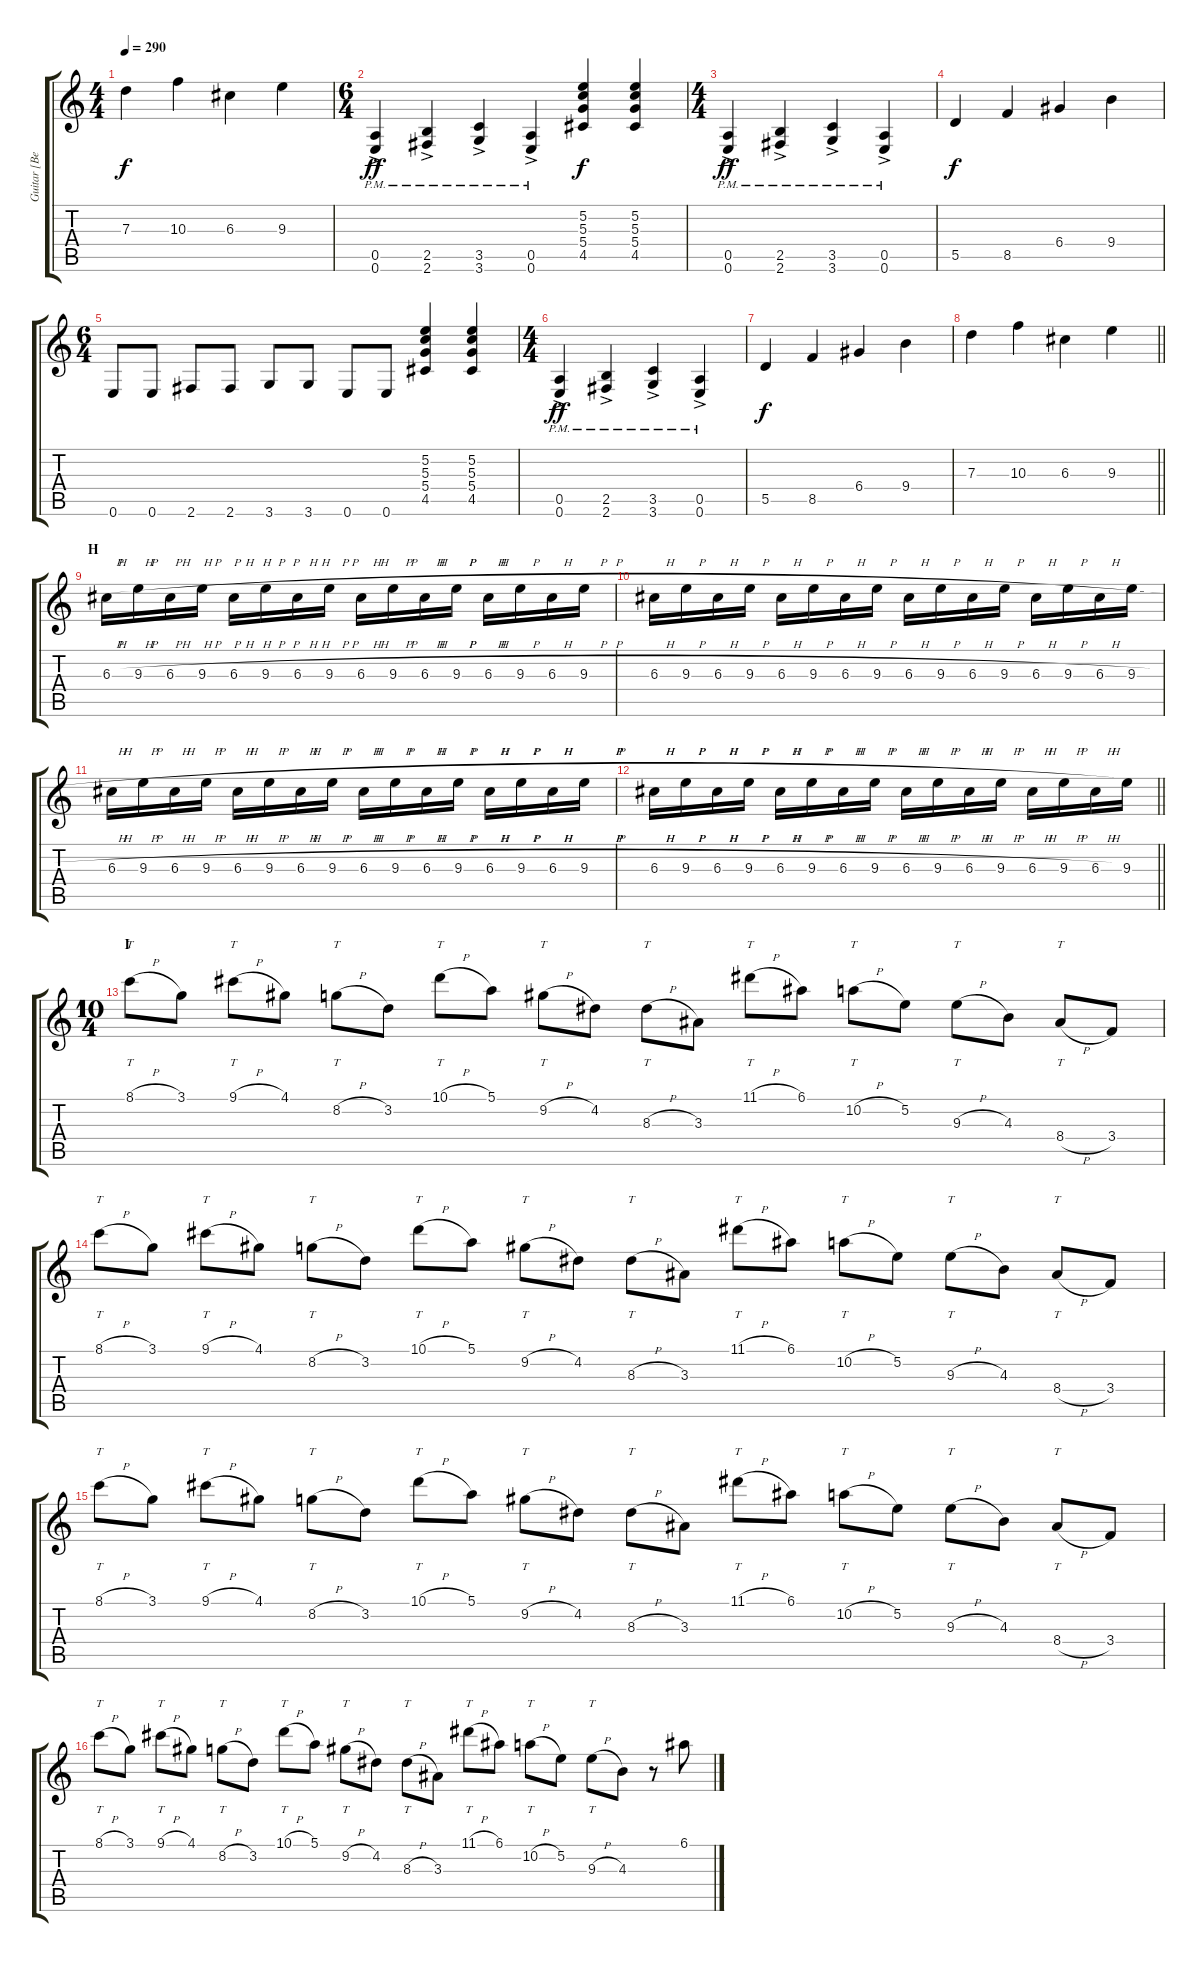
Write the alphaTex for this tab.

\track ("Guitar [Ben]" "Guitar [Be") {instrument distortionguitar}
\staff {score tabs}
\tuning (E4 B3 G3 D3 A2 E2) {hide}
\ts (4 4)
\tempo 290
\clef g2
\ks c
7.3.4{dy f} 10.3.4 6.3.4 9.3.4 |
\ts (6 4)
(0.5{ac pm} 0.6{ac pm}).4{dy ff} (2.5{ac pm} 2.6{ac pm}).4 (3.5{ac pm} 3.6{ac pm}).4 (0.5{ac pm} 0.6{ac pm}).4 (5.2 5.3 5.4 4.5).4{dy f} (5.2 5.3 5.4 4.5).4 |
\ts (4 4)
(0.5{ac pm} 0.6{ac pm}).4{dy ff} (2.5{ac pm} 2.6{ac pm}).4 (3.5{ac pm} 3.6{ac pm}).4 (0.5{ac pm} 0.6{ac pm}).4 |
5.5.4{dy f} 8.5.4 6.4.4 9.4.4 |
\ts (6 4)
0.6.8 0.6.8 2.6.8 2.6.8 3.6.8 3.6.8 0.6.8 0.6.8 (5.2 5.3 5.4 4.5).4 (5.2 5.3 5.4 4.5).4 |
\ts (4 4)
(0.5{ac pm} 0.6{ac pm}).4{dy ff} (2.5{ac pm} 2.6{ac pm}).4 (3.5{ac pm} 3.6{ac pm}).4 (0.5{ac pm} 0.6{ac pm}).4 |
5.5.4{dy f} 8.5.4 6.4.4 9.4.4 |
\barLineRight lightlight
7.3.4 10.3.4 6.3.4 9.3.4 |
\section ("" "H")
6.3{h}.16 9.3{h}.16 6.3{h}.16 9.3{h}.16 6.3{h}.16 9.3{h}.16 6.3{h}.16 9.3{h}.16 6.3{h}.16 9.3{h}.16 6.3{h}.16 9.3{h}.16 6.3{h}.16 9.3{h}.16 6.3{h}.16 9.3{h}.16 |
6.3{h}.16 9.3{h}.16 6.3{h}.16 9.3{h}.16 6.3{h}.16 9.3{h}.16 6.3{h}.16 9.3{h}.16 6.3{h}.16 9.3{h}.16 6.3{h}.16 9.3{h}.16 6.3{h}.16 9.3{h}.16 6.3{h}.16 9.3{h}.16 |
6.3{h}.16 9.3{h}.16 6.3{h}.16 9.3{h}.16 6.3{h}.16 9.3{h}.16 6.3{h}.16 9.3{h}.16 6.3{h}.16 9.3{h}.16 6.3{h}.16 9.3{h}.16 6.3{h}.16 9.3{h}.16 6.3{h}.16 9.3{h}.16 |
\barLineRight lightlight
6.3{h}.16 9.3{h}.16 6.3{h}.16 9.3{h}.16 6.3{h}.16 9.3{h}.16 6.3{h}.16 9.3{h}.16 6.3{h}.16 9.3{h}.16 6.3{h}.16 9.3{h}.16 6.3{h}.16 9.3{h}.16 6.3{h}.16 9.3.16 |
\ts (10 4)
\section ("" "I")
8.1{h}.8{tt} 3.1.8 9.1{h}.8{tt} 4.1.8 8.2{h}.8{tt} 3.2.8 10.1{h}.8{tt} 5.1.8 9.2{h}.8{tt} 4.2.8 8.3{h}.8{tt} 3.3.8 11.1{h}.8{tt} 6.1.8 10.2{h}.8{tt} 5.2.8 9.3{h}.8{tt} 4.3.8 8.4{h}.8{tt} 3.4.8 |
8.1{h}.8{tt} 3.1.8 9.1{h}.8{tt} 4.1.8 8.2{h}.8{tt} 3.2.8 10.1{h}.8{tt} 5.1.8 9.2{h}.8{tt} 4.2.8 8.3{h}.8{tt} 3.3.8 11.1{h}.8{tt} 6.1.8 10.2{h}.8{tt} 5.2.8 9.3{h}.8{tt} 4.3.8 8.4{h}.8{tt} 3.4.8 |
8.1{h}.8{tt} 3.1.8 9.1{h}.8{tt} 4.1.8 8.2{h}.8{tt} 3.2.8 10.1{h}.8{tt} 5.1.8 9.2{h}.8{tt} 4.2.8 8.3{h}.8{tt} 3.3.8 11.1{h}.8{tt} 6.1.8 10.2{h}.8{tt} 5.2.8 9.3{h}.8{tt} 4.3.8 8.4{h}.8{tt} 3.4.8 |
8.1{h}.8{tt} 3.1.8 9.1{h}.8{tt} 4.1.8 8.2{h}.8{tt} 3.2.8 10.1{h}.8{tt} 5.1.8 9.2{h}.8{tt} 4.2.8 8.3{h}.8{tt} 3.3.8 11.1{h}.8{tt} 6.1.8 10.2{h}.8{tt} 5.2.8 9.3{h}.8{tt} 4.3.8 r.8 6.1.8
